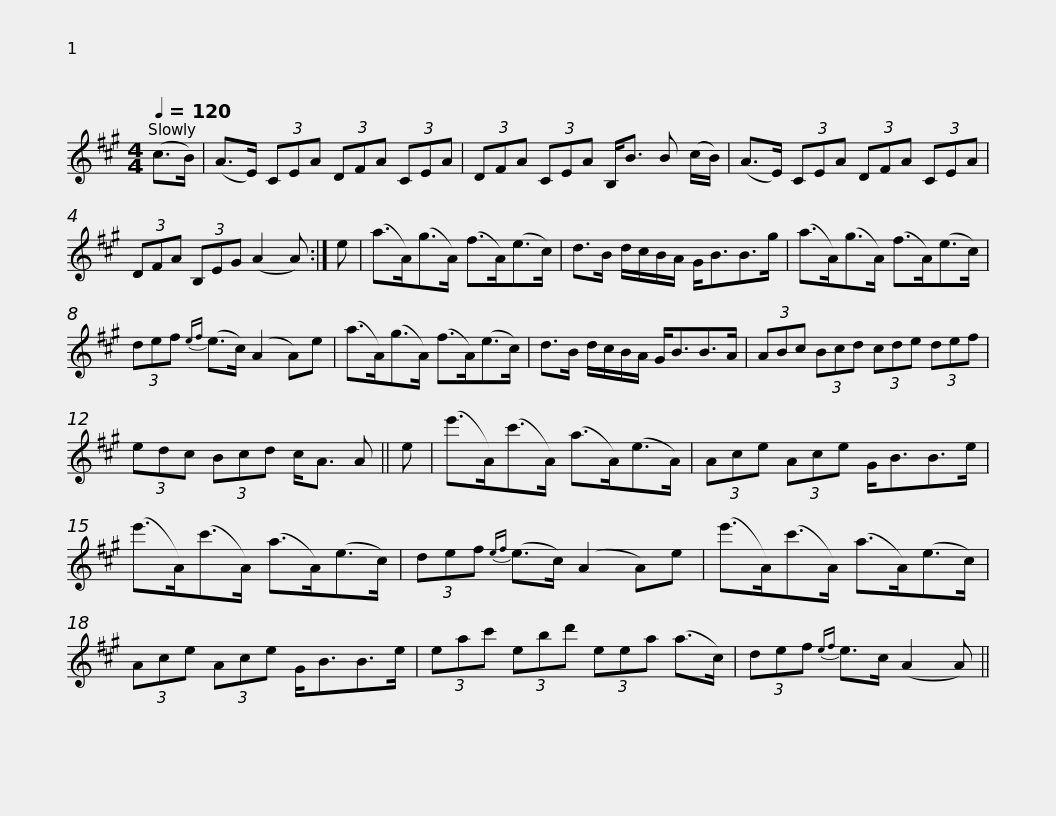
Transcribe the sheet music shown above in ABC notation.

X:1
L:1/8
Q:1/4=120
M:4/4
I:linebreak $
K:A
V:1 treble
V:1
 (c>B) | (A>E) (3CEA (3DFA (3CEA | (3DFA (3CEA B,<B B (c/B/) | (A>E) (3CEA (3DFA (3CEA | (3DFA (3B,EG (A2 A) :|$ %5
 e | (a>A)(g>A) (f>A)(e>c) | d>B d/c/B/A/ G<BB>g | (a>A)(g>A) (f>A)(e>c) | (3def{ef} (e>c) (A2 A)e |$ %10
 (a>A)(g>A) (f>A)(e>c) | d>B d/c/B/A/ G<BB>A | (3ABc (3Bcd (3cde (3def | (3edc (3Bcd c<A A || e |$ %15
 (e'>A)(c'>A) (a>A)(e>A) | (3Ace (3Ace G<BB>e | (e'>A)(c'>A) (a>A)(e>c) | (3def{ef} (e>c) (A2 A)e |$ (e'>A)(c'>A) (a>A)(e>c) | %20
 (3Ace (3Ace G<BB>e | (3eac' (3ebd' (3eea (a>c) | (3def{ef} e>c (A2 A) || %23
